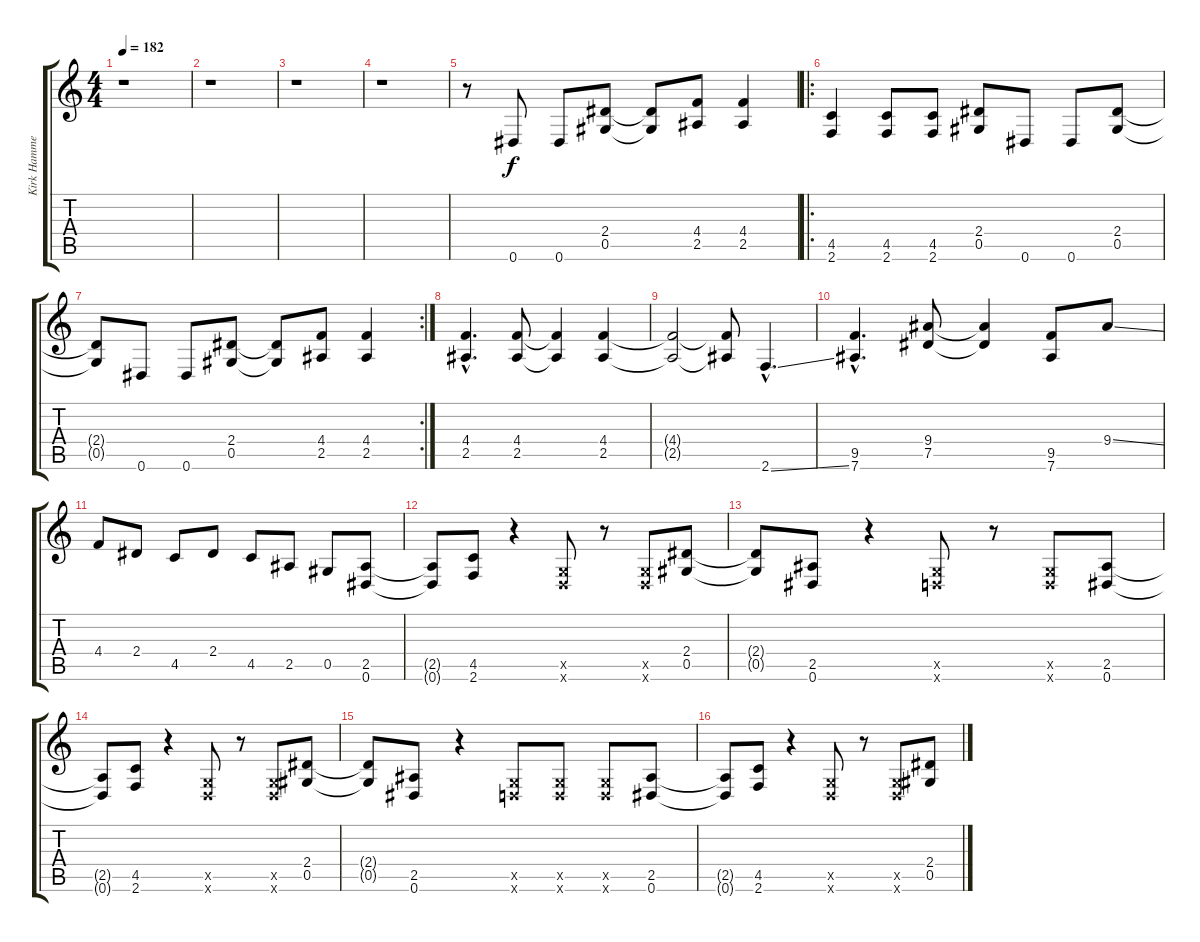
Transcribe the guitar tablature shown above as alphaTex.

\track ("Kirk Hammet (Ov. Gtr)" "Kirk Hamme") {instrument overdrivenguitar}
\staff {score tabs}
\tuning (Eb4 Bb3 Gb3 Db3 Ab2 Eb2) {hide}
\ts (4 4)
\tempo 182
\clef g2
\ks c
r.1{dy f instrument overdrivenguitar} |
r.1 |
r.1 |
r.1 |
r.8 0.6.8 0.6.8 (2.4 0.5).8 (2.4{t} 0.5{t}).8 (4.4 2.5).8 (4.4 2.5).4 |
\ro
(4.5 2.6).4 (4.5 2.6).8 (4.5 2.6).8 (2.4 0.5).8 0.6.8 0.6.8 (2.4 0.5).8 |
\rc 2
(2.4{t} 0.5{t}).8 0.6.8 0.6.8 (2.4 0.5).8 (2.4{t} 0.5{t}).8 (4.4 2.5).8 (4.4 2.5).4 |
(4.4{hac} 2.5{hac}).4{d} (4.4 2.5).8 (4.4{t} 2.5{t}).4 (4.4 2.5).4 |
(4.4{t} 2.5{t}).2 (4.4{t} 2.5{t}).8 2.6{ss hac}.4{d} |
(9.5{hac} 7.6{hac}).4{d} (9.4 7.5).8 (9.4{t} 7.5{t}).4 (9.5 7.6).8 9.4{ss}.8 |
4.4.8 2.4.8 4.5.8 2.4.8 4.5.8 2.5.8 0.5.8 (2.5 0.6).8 |
(2.5{t} 0.6{t}).8 (4.5 2.6).8 r.4 (-1.5{x} -1.6{x}).8 r.8 (-1.5{x} -1.6{x}).8 (2.4 0.5).8 |
(2.4{t} 0.5{t}).8 (2.5 0.6).8 r.4 (-1.5{x} -1.6{x}).8 r.8 (-1.5{x} -1.6{x}).8 (2.5 0.6).8 |
(2.5{t} 0.6{t}).8 (4.5 2.6).8 r.4 (-1.5{x} -1.6{x}).8 r.8 (-1.5{x} -1.6{x}).8 (2.4 0.5).8 |
(2.4{t} 0.5{t}).8 (2.5 0.6).8 r.4 (-1.5{x} -1.6{x}).8 (-1.5{x} -1.6{x}).8 (-1.5{x} -1.6{x}).8 (2.5 0.6).8 |
(2.5{t} 0.6{t}).8 (4.5 2.6).8 r.4 (-1.5{x} -1.6{x}).8 r.8 (-1.5{x} -1.6{x}).8 (2.4 0.5).8
